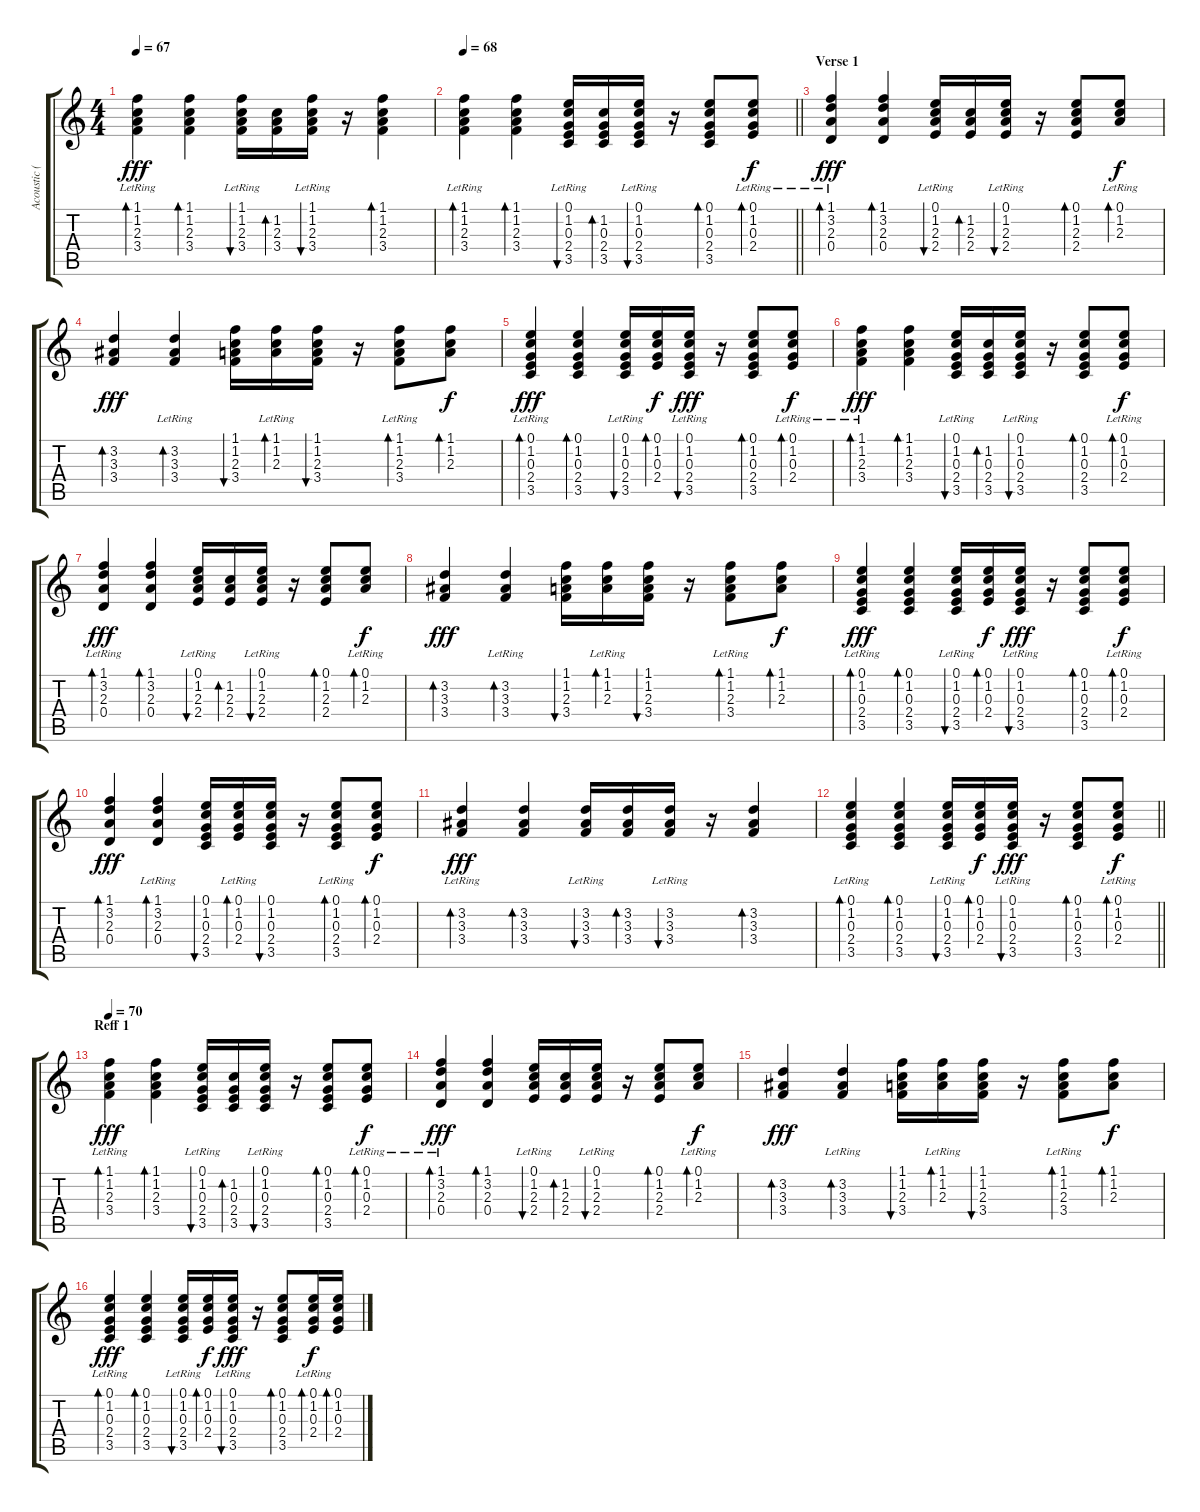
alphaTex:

\track ("Acoustic (Gabby)" "Acoustic (") {instrument acousticguitarsteel}
\staff {score tabs}
\tuning (E4 B3 G3 D3 A2 E2) {hide}
\ts (4 4)
\tempo 67
\clef g2
\ks c
(1.1 1.2 2.3 3.4{lr}).4{bd 30 dy fff} (1.1 1.2 2.3 3.4).4{bd 30} (1.1 1.2 2.3 3.4{lr}).16{bu 30} (1.2 2.3 3.4).16{bd 30} (1.1 1.2 2.3 3.4{lr}).16{bu 30} r.16 (1.1 1.2 2.3 3.4).4{bd 30} |
\tempo 68
\barLineRight lightlight
(1.1 1.2{lr} 2.3 3.4).4{bd 30} (1.1 1.2 2.3 3.4).4{bd 30} (0.1 1.2{lr} 0.3 2.4 3.5).16{bu 30} (1.2 0.3 2.4 3.5).16{bd 30} (0.1 1.2{lr} 0.3 2.4 3.5).16{bu 30} r.16 (0.1 1.2 0.3 2.4 3.5).8{bd 30} (0.1 1.2 0.3 2.4{lr}).8{bd 30 dy f} |
\section ("" "Verse 1")
(1.1 3.2 2.3{lr} 0.4).4{bd 30 dy fff} (1.1 3.2 2.3 0.4).4{bd 30} (0.1 1.2 2.3{lr} 2.4).16{bu 30} (1.2 2.3 2.4).16{bd 30} (0.1 1.2 2.3{lr} 2.4).16{bu 30} r.16 (0.1 1.2 2.3 2.4).8{bd 30} (0.1 1.2 2.3{lr}).8{bd 30 dy f} |
(3.2 3.3 3.4).4{bd 30 dy fff} (3.2 3.3{lr} 3.4).4{bd 30} (1.1 1.2 2.3 3.4).16{bu 30} (1.1 1.2 2.3{lr}).16{bd 30} (1.1 1.2 2.3 3.4).16{bu 30} r.16 (1.1 1.2 2.3{lr} 3.4).8{bd 30} (1.1 1.2 2.3).8{bd 30 dy f} |
(0.1 1.2 0.3 2.4{lr} 3.5).4{bd 30 dy fff} (0.1 1.2 0.3 2.4 3.5).4{bd 30} (0.1 1.2 0.3 2.4{lr} 3.5).16{bu 30} (0.1 1.2 0.3 2.4).16{bd 30 dy f} (0.1 1.2 0.3 2.4{lr} 3.5).16{bu 30 dy fff} r.16 (0.1 1.2 0.3 2.4 3.5).8{bd 30} (0.1 1.2 0.3 2.4{lr}).8{bd 30 dy f} |
(1.1 1.2{lr} 2.3 3.4).4{bd 30 dy fff} (1.1 1.2 2.3 3.4).4{bd 30} (0.1 1.2{lr} 0.3 2.4 3.5).16{bu 30} (1.2 0.3 2.4 3.5).16{bd 30} (0.1 1.2{lr} 0.3 2.4 3.5).16{bu 30} r.16 (0.1 1.2 0.3 2.4 3.5).8{bd 30} (0.1 1.2 0.3 2.4{lr}).8{bd 30 dy f} |
(1.1 3.2 2.3{lr} 0.4).4{bd 30 dy fff} (1.1 3.2 2.3 0.4).4{bd 30} (0.1 1.2 2.3{lr} 2.4).16{bu 30} (1.2 2.3 2.4).16{bd 30} (0.1 1.2 2.3{lr} 2.4).16{bu 30} r.16 (0.1 1.2 2.3 2.4).8{bd 30} (0.1 1.2 2.3{lr}).8{bd 30 dy f} |
(3.2 3.3 3.4).4{bd 30 dy fff} (3.2 3.3{lr} 3.4).4{bd 30} (1.1 1.2 2.3 3.4).16{bu 30} (1.1 1.2 2.3{lr}).16{bd 30} (1.1 1.2 2.3 3.4).16{bu 30} r.16 (1.1 1.2 2.3{lr} 3.4).8{bd 30} (1.1 1.2 2.3).8{bd 30 dy f} |
(0.1 1.2 0.3 2.4{lr} 3.5).4{bd 30 dy fff} (0.1 1.2 0.3 2.4 3.5).4{bd 30} (0.1 1.2 0.3 2.4{lr} 3.5).16{bu 30} (0.1 1.2 0.3 2.4).16{bd 30 dy f} (0.1 1.2 0.3 2.4{lr} 3.5).16{bu 30 dy fff} r.16 (0.1 1.2 0.3 2.4 3.5).8{bd 30} (0.1 1.2 0.3 2.4{lr}).8{bd 30 dy f} |
(1.1 3.2 2.3 0.4).4{bd 30 dy fff} (1.1 3.2 2.3 0.4{lr}).4{bd 30} (0.1 1.2 0.3 2.4 3.5).16{bu 30} (0.1 1.2 0.3 2.4{lr}).16{bd 30} (0.1 1.2 0.3 2.4 3.5).16{bu 30} r.16 (0.1 1.2 0.3 2.4{lr} 3.5).8{bd 30} (0.1 1.2 0.3 2.4).8{bd 30 dy f} |
(3.2 3.3 3.4{lr}).4{bd 30 dy fff} (3.2 3.3 3.4).4{bd 30} (3.2 3.3 3.4{lr}).16{bu 30} (3.2 3.3 3.4).16{bd 30} (3.2 3.3 3.4{lr}).16{bu 30} r.16 (3.2 3.3 3.4).4{bd 30} |
\barLineRight lightlight
(0.1 1.2 0.3 2.4{lr} 3.5).4{bd 30} (0.1 1.2 0.3 2.4 3.5).4{bd 30} (0.1 1.2 0.3 2.4{lr} 3.5).16{bu 30} (0.1 1.2 0.3 2.4).16{bd 30 dy f} (0.1 1.2 0.3 2.4{lr} 3.5).16{bu 30 dy fff} r.16 (0.1 1.2 0.3 2.4 3.5).8{bd 30} (0.1 1.2 0.3 2.4{lr}).8{bd 30 dy f} |
\section ("" "Reff 1")
\tempo 70
(1.1 1.2{lr} 2.3 3.4).4{bd 30 dy fff} (1.1 1.2 2.3 3.4).4{bd 30} (0.1 1.2{lr} 0.3 2.4 3.5).16{bu 30} (1.2 0.3 2.4 3.5).16{bd 30} (0.1 1.2{lr} 0.3 2.4 3.5).16{bu 30} r.16 (0.1 1.2 0.3 2.4 3.5).8{bd 30} (0.1 1.2 0.3 2.4{lr}).8{bd 30 dy f} |
(1.1 3.2 2.3{lr} 0.4).4{bd 30 dy fff} (1.1 3.2 2.3 0.4).4{bd 30} (0.1 1.2 2.3{lr} 2.4).16{bu 30} (1.2 2.3 2.4).16{bd 30} (0.1 1.2 2.3{lr} 2.4).16{bu 30} r.16 (0.1 1.2 2.3 2.4).8{bd 30} (0.1 1.2 2.3{lr}).8{bd 30 dy f} |
(3.2 3.3 3.4).4{bd 30 dy fff} (3.2 3.3{lr} 3.4).4{bd 30} (1.1 1.2 2.3 3.4).16{bu 30} (1.1 1.2 2.3{lr}).16{bd 30} (1.1 1.2 2.3 3.4).16{bu 30} r.16 (1.1 1.2 2.3{lr} 3.4).8{bd 30} (1.1 1.2 2.3).8{bd 30 dy f} |
(0.1 1.2 0.3 2.4{lr} 3.5).4{bd 30 dy fff} (0.1 1.2 0.3 2.4 3.5).4{bd 30} (0.1 1.2 0.3 2.4{lr} 3.5).16{bu 30} (0.1 1.2 0.3 2.4).16{bd 30 dy f} (0.1 1.2 0.3 2.4{lr} 3.5).16{bu 30 dy fff} r.16 (0.1 1.2 0.3 2.4 3.5).8{bd 30} (0.1 1.2 0.3 2.4{lr}).16{bd 30 dy f} (0.1 1.2 0.3 2.4).16{bd 30}
